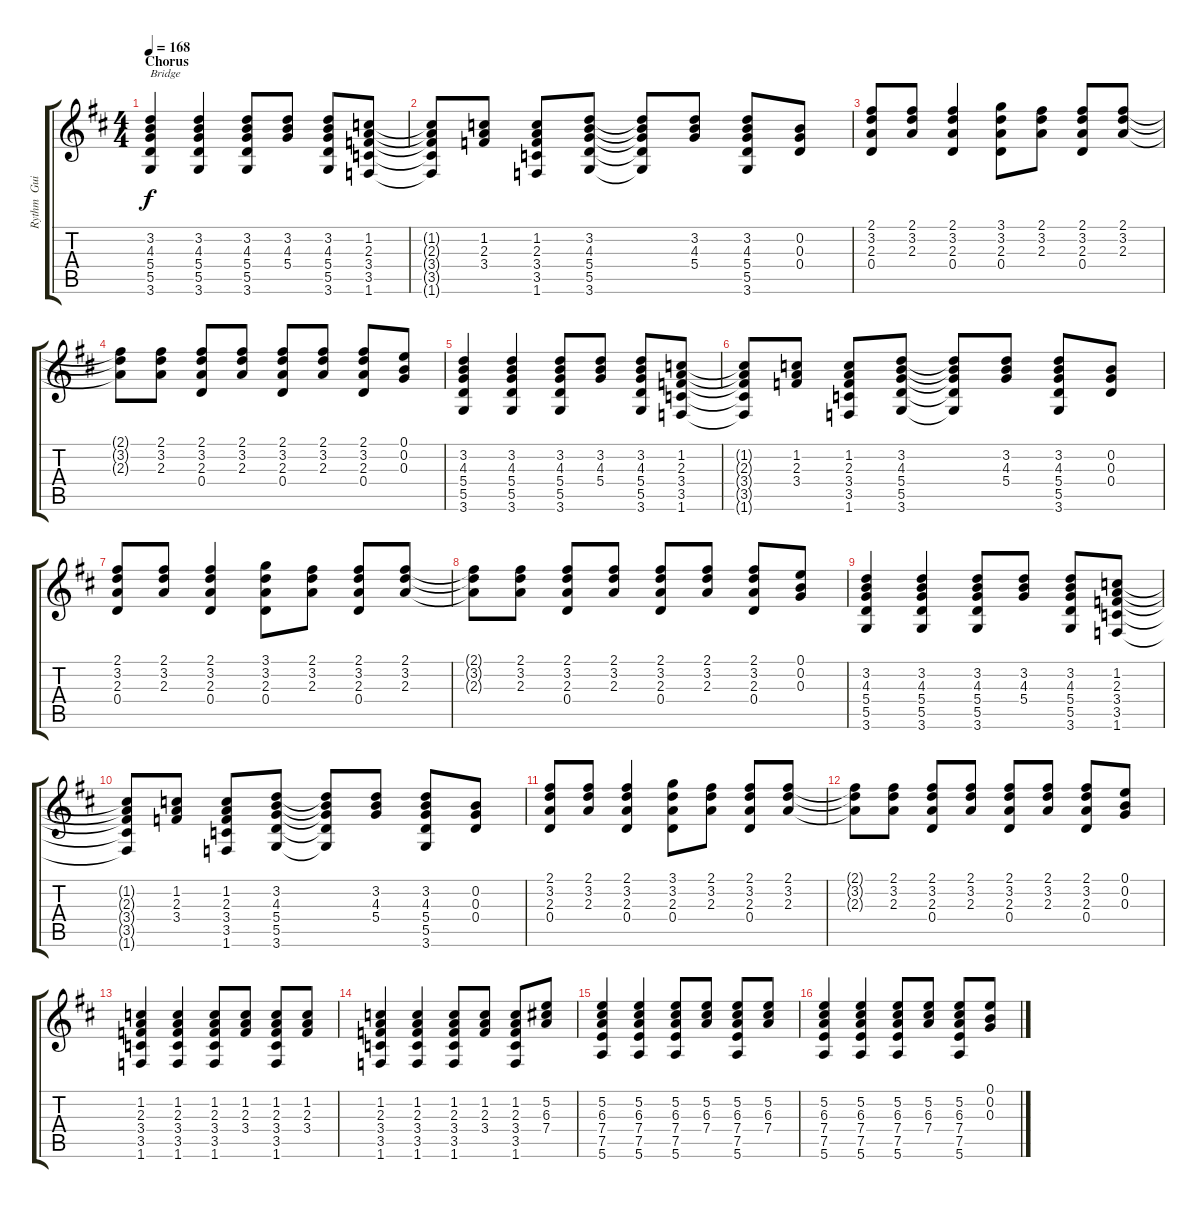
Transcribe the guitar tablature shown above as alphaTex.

\track ("Rythm  Guitar" "Rythm  Gui") {instrument distortionguitar}
\staff {score tabs}
\tuning (E4 B3 G3 D3 A2 E2) {hide}
\ts (4 4)
\section ("" "Chorus")
\tempo 168
\clef g2
\ks d
(3.2 4.3 5.4 5.5 3.6).4{txt "Bridge" dy f} (3.2 4.3 5.4 5.5 3.6).4 (3.2 4.3 5.4 5.5 3.6).8 (3.2 4.3 5.4).8 (3.2 4.3 5.4 5.5 3.6).8 (1.2 2.3 3.4 3.5 1.6).8 |
(1.2{t} 2.3{t} 3.4{t} 3.5{t} 1.6{t}).8 (1.2 2.3 3.4).8 (1.2 2.3 3.4 3.5 1.6).8 (3.2 4.3 5.4 5.5 3.6).8 (3.2{t} 4.3{t} 5.4{t} 5.5{t} 3.6{t}).8 (3.2 4.3 5.4).8 (3.2 4.3 5.4 5.5 3.6).8 (0.2 0.3 0.4).8 |
(2.1 3.2 2.3 0.4).8 (2.1 3.2 2.3).8 (2.1 3.2 2.3 0.4).4 (3.1 3.2 2.3 0.4).8 (2.1 3.2 2.3).8 (2.1 3.2 2.3 0.4).8 (2.1 3.2 2.3).8 |
(2.1{t} 3.2{t} 2.3{t}).8 (2.1 3.2 2.3).8 (2.1 3.2 2.3 0.4).8 (2.1 3.2 2.3).8 (2.1 3.2 2.3 0.4).8 (2.1 3.2 2.3).8 (2.1 3.2 2.3 0.4).8 (0.1 0.2 0.3).8 |
(3.2 4.3 5.4 5.5 3.6).4 (3.2 4.3 5.4 5.5 3.6).4 (3.2 4.3 5.4 5.5 3.6).8 (3.2 4.3 5.4).8 (3.2 4.3 5.4 5.5 3.6).8 (1.2 2.3 3.4 3.5 1.6).8 |
(1.2{t} 2.3{t} 3.4{t} 3.5{t} 1.6{t}).8 (1.2 2.3 3.4).8 (1.2 2.3 3.4 3.5 1.6).8 (3.2 4.3 5.4 5.5 3.6).8 (3.2{t} 4.3{t} 5.4{t} 5.5{t} 3.6{t}).8 (3.2 4.3 5.4).8 (3.2 4.3 5.4 5.5 3.6).8 (0.2 0.3 0.4).8 |
(2.1 3.2 2.3 0.4).8 (2.1 3.2 2.3).8 (2.1 3.2 2.3 0.4).4 (3.1 3.2 2.3 0.4).8 (2.1 3.2 2.3).8 (2.1 3.2 2.3 0.4).8 (2.1 3.2 2.3).8 |
(2.1{t} 3.2{t} 2.3{t}).8 (2.1 3.2 2.3).8 (2.1 3.2 2.3 0.4).8 (2.1 3.2 2.3).8 (2.1 3.2 2.3 0.4).8 (2.1 3.2 2.3).8 (2.1 3.2 2.3 0.4).8 (0.1 0.2 0.3).8 |
(3.2 4.3 5.4 5.5 3.6).4 (3.2 4.3 5.4 5.5 3.6).4 (3.2 4.3 5.4 5.5 3.6).8 (3.2 4.3 5.4).8 (3.2 4.3 5.4 5.5 3.6).8 (1.2 2.3 3.4 3.5 1.6).8 |
(1.2{t} 2.3{t} 3.4{t} 3.5{t} 1.6{t}).8 (1.2 2.3 3.4).8 (1.2 2.3 3.4 3.5 1.6).8 (3.2 4.3 5.4 5.5 3.6).8 (3.2{t} 4.3{t} 5.4{t} 5.5{t} 3.6{t}).8 (3.2 4.3 5.4).8 (3.2 4.3 5.4 5.5 3.6).8 (0.2 0.3 0.4).8 |
(2.1 3.2 2.3 0.4).8 (2.1 3.2 2.3).8 (2.1 3.2 2.3 0.4).4 (3.1 3.2 2.3 0.4).8 (2.1 3.2 2.3).8 (2.1 3.2 2.3 0.4).8 (2.1 3.2 2.3).8 |
(2.1{t} 3.2{t} 2.3{t}).8 (2.1 3.2 2.3).8 (2.1 3.2 2.3 0.4).8 (2.1 3.2 2.3).8 (2.1 3.2 2.3 0.4).8 (2.1 3.2 2.3).8 (2.1 3.2 2.3 0.4).8 (0.1 0.2 0.3).8 |
(1.2 2.3 3.4 3.5 1.6).4 (1.2 2.3 3.4 3.5 1.6).4 (1.2 2.3 3.4 3.5 1.6).8 (1.2 2.3 3.4).8 (1.2 2.3 3.4 3.5 1.6).8 (1.2 2.3 3.4).8 |
(1.2 2.3 3.4 3.5 1.6).4 (1.2 2.3 3.4 3.5 1.6).4 (1.2 2.3 3.4 3.5 1.6).8 (1.2 2.3 3.4).8 (1.2 2.3 3.4 3.5 1.6).8 (5.2 6.3 7.4).8 |
(5.2 6.3 7.4 7.5 5.6).4 (5.2 6.3 7.4 7.5 5.6).4 (5.2 6.3 7.4 7.5 5.6).8 (5.2 6.3 7.4).8 (5.2 6.3 7.4 7.5 5.6).8 (5.2 6.3 7.4).8 |
(5.2 6.3 7.4 7.5 5.6).4 (5.2 6.3 7.4 7.5 5.6).4 (5.2 6.3 7.4 7.5 5.6).8 (5.2 6.3 7.4).8 (5.2 6.3 7.4 7.5 5.6).8 (0.1 0.2 0.3).8
